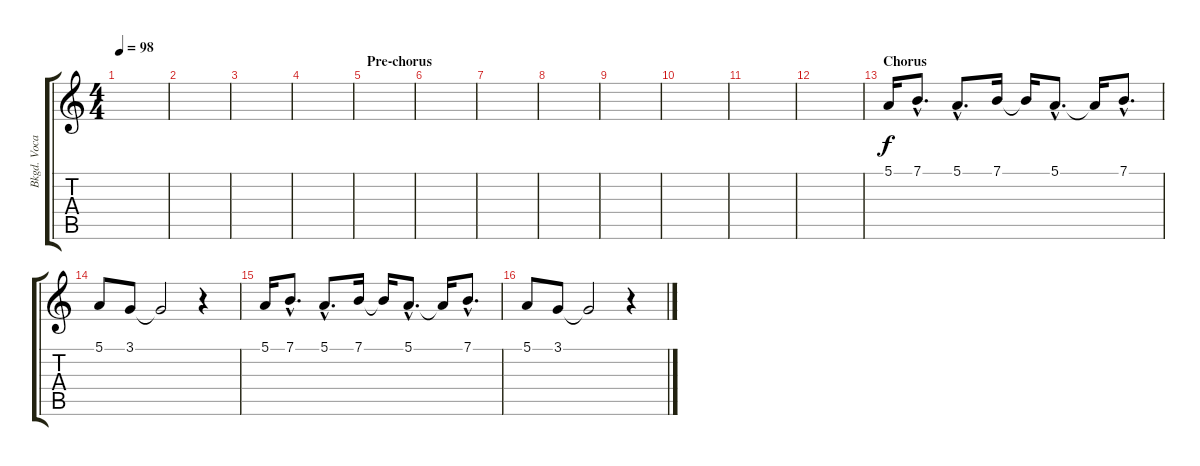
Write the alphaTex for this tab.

\track ("Bkgd. Vocal (Whoos)" "Bkgd. Voca") {instrument synthstrings1}
\staff {score tabs}
\tuning (E4 B3 G3 D3 A2 E2) {hide}
\ts (4 4)
\tempo 98
\clef g2
\ks c
|
|
|
|
\section ("" "Pre-chorus")
|
|
|
|
|
|
|
|
\section ("" "Chorus")
5.1.16 7.1{hac}.8{d} 5.1{hac}.8{d} 7.1.16 7.1{t}.16 5.1{hac}.8{d} 5.1{t}.16 7.1{hac}.8{d} |
5.1.8 3.1.8 3.1{t}.2 r.4 |
5.1.16 7.1{hac}.8{d} 5.1{hac}.8{d} 7.1.16 7.1{t}.16 5.1{hac}.8{d} 5.1{t}.16 7.1{hac}.8{d} |
5.1.8 3.1.8 3.1{t}.2 r.4
